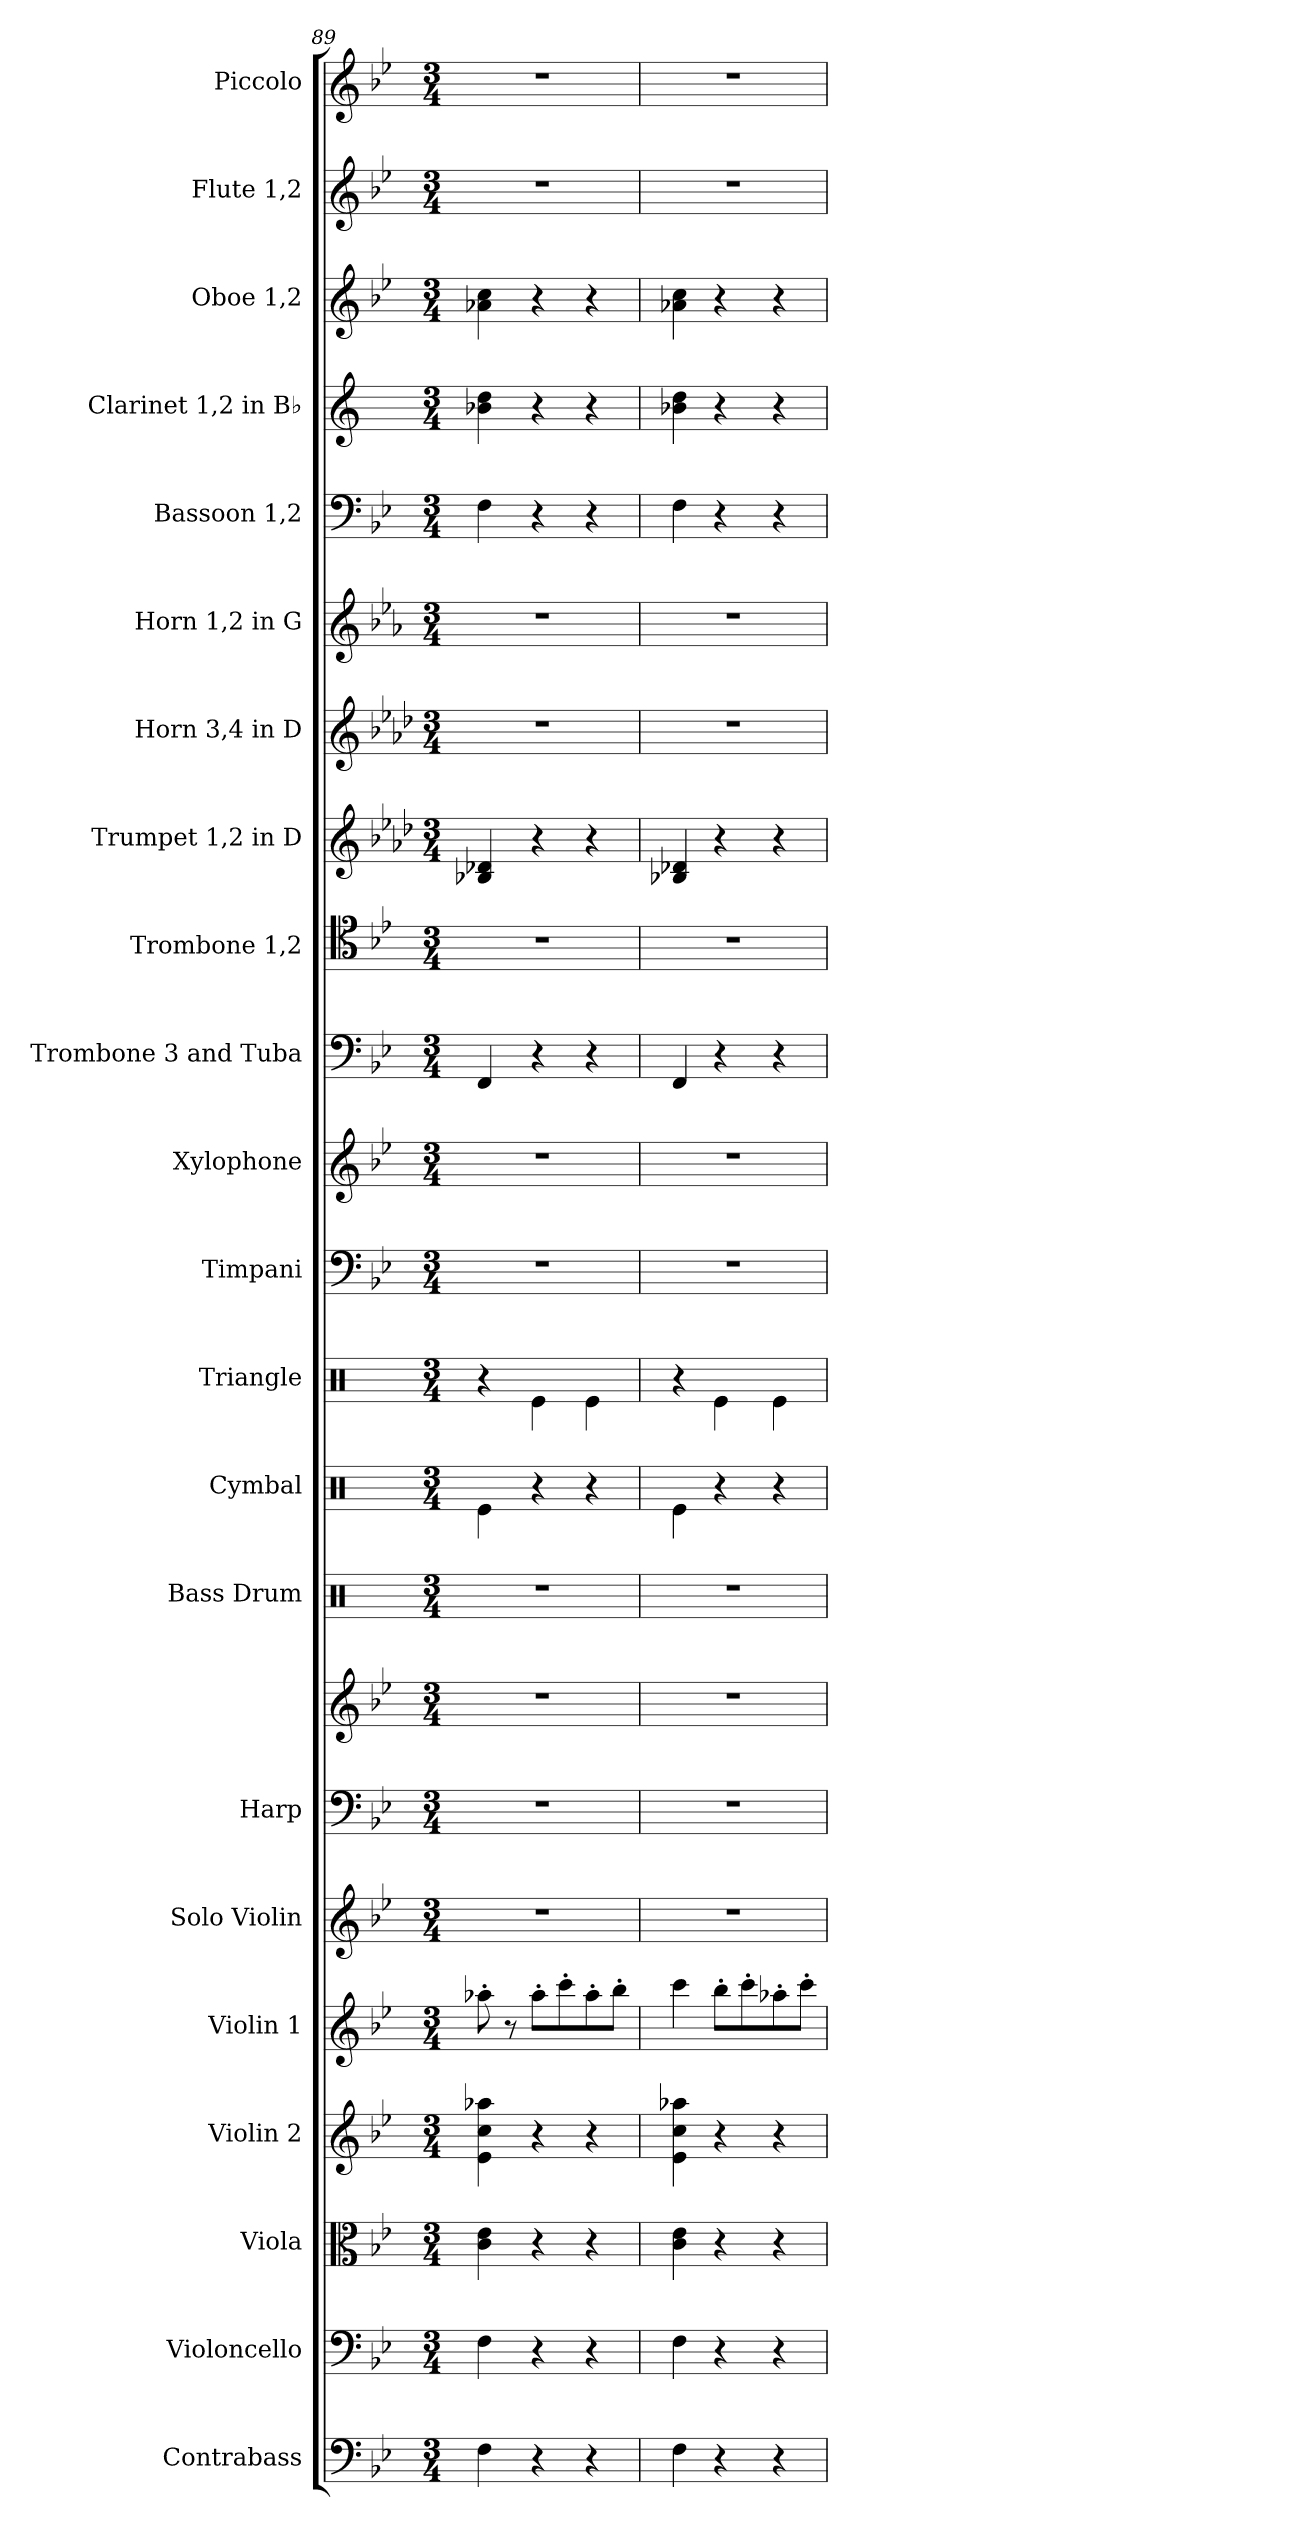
**kern	**kern	**kern	**kern	**kern	**kern	**kern	**kern	**kern	**kern	**kern	**kern	**kern	**kern	**kern	**kern	**kern	**kern	**kern	**kern	**kern	**kern	**kern
*part22	*part21	*part20	*part19	*part18	*part17	*part16	*part16	*part15	*part14	*part13	*part12	*part11	*part10	*part9	*part8	*part7	*part6	*part5	*part4	*part3	*part2	*part1
*staff23	*staff22	*staff21	*staff20	*staff19	*staff18	*staff17	*staff16	*staff15	*staff14	*staff13	*staff12	*staff11	*staff10	*staff9	*staff8	*staff7	*staff6	*staff5	*staff4	*staff3	*staff2	*staff1
*I"Contrabass	*I"Violoncello	*I"Viola	*I"Violin 2	*I"Violin 1	*I"Solo Violin	*I"Harp	*	*I"Bass Drum	*I"Cymbal	*I"Triangle	*I"Timpani	*I"Xylophone	*I"Trombone 3 and Tuba	*I"Trombone 1,2	*I"Trumpet 1,2 in D	*I"Horn 3,4 in D	*I"Horn 1,2 in G	*I"Bassoon 1,2	*I"Clarinet 1,2 in B♭	*I"Oboe 1,2	*I"Flute 1,2	*I"Piccolo
*I'Cb.	*I'Vc.	*I'Vla.	*I'Vln. 2	*I'Vln. 1	*I'Solo Vln.	*I'Hrp.	*	*I'B.D	*I'Cym.	*I'Trgl.	*I'Timp.	*I'Xyl.	*I'Tbn. 3 and Tba.	*I'Tbn. 1,2	*I'Tpt. 1,2 in D	*I'Hn. 3,4 in D	*I'Hn. 1,2 in G	*I'Bsn. 1,2	*I'Cl. 1,2 in B♭	*I'Ob. 1,2	*I'Fl. 1,2	*I'Picc.
!!LO:PB:g=z
*clefF4	*clefF4	*clefC3	*clefG2	*clefG2	*clefG2	*clefF4	*clefG2	*clefX	*clefX	*clefX	*clefF4	*clefG2	*clefF4	*clefC4	*clefG2	*clefG2	*clefG2	*clefF4	*clefG2	*clefG2	*clefG2	*clefG2
*ITrd7c12	*	*	*	*	*	*	*	*	*	*	*	*ITrd-7c-12	*	*	*ITrd-1c-2	*ITrd6c10	*ITrd3c5	*	*ITrd1c2	*	*	*ITrd-7c-12
*k[b-e-]	*k[b-e-]	*k[b-e-]	*k[b-e-]	*k[b-e-]	*k[b-e-]	*k[b-e-]	*k[b-e-]	*k[]	*k[]	*k[]	*k[b-e-]	*k[b-e-]	*k[b-e-]	*k[b-e-]	*k[b-e-]	*k[b-e-]	*k[b-e-]	*k[b-e-]	*k[b-e-]	*k[b-e-]	*k[b-e-]	*k[b-e-]
*M3/4	*M3/4	*M3/4	*M3/4	*M3/4	*M3/4	*M3/4	*M3/4	*M3/4	*M3/4	*M3/4	*M3/4	*M3/4	*M3/4	*M3/4	*M3/4	*M3/4	*M3/4	*M3/4	*M3/4	*M3/4	*M3/4	*M3/4
=89	=89	=89	=89	=89	=89	=89	=89	=89	=89	=89	=89	=89	=89	=89	=89	=89	=89	=89	=89	=89	=89	=89
4FF\	4F\	4c\ 4e-\	4e-\ 4cc\ 4aa-X\	8aa-X'\	2.r	2.r	2.r	2.r	4Re\	4r	2.r	2.r	4FF/	2.r	4cn/ 4e-X/	2.r	2.r	4F\	4a-X\ 4cc\	4a-X\ 4cc\	2.r	2.r
.	.	.	.	8r	.	.	.	.	.	.	.	.	.	.	.	.	.	.	.	.	.	.
4r	4r	4r	4r	8aa-'\L	.	.	.	.	4r	4Re\	.	.	4r	.	4r	.	.	4r	4r	4r	.	.
.	.	.	.	8ccc'\	.	.	.	.	.	.	.	.	.	.	.	.	.	.	.	.	.	.
4r	4r	4r	4r	8aa-'\	.	.	.	.	4r	4Re\	.	.	4r	.	4r	.	.	4r	4r	4r	.	.
.	.	.	.	8bb-'\J	.	.	.	.	.	.	.	.	.	.	.	.	.	.	.	.	.	.
=90	=90	=90	=90	=90	=90	=90	=90	=90	=90	=90	=90	=90	=90	=90	=90	=90	=90	=90	=90	=90	=90	=90
4FF\	4F\	4c\ 4e-\	4e-\ 4cc\ 4aa-X\	4ccc\	2.r	2.r	2.r	2.r	4Re\	4r	2.r	2.r	4FF/	2.r	4cn/ 4e-X/	2.r	2.r	4F\	4a-X\ 4cc\	4a-X\ 4cc\	2.r	2.r
4r	4r	4r	4r	8bb-'\L	.	.	.	.	4r	4Re\	.	.	4r	.	4r	.	.	4r	4r	4r	.	.
.	.	.	.	8ccc'\	.	.	.	.	.	.	.	.	.	.	.	.	.	.	.	.	.	.
4r	4r	4r	4r	8aa-X'\	.	.	.	.	4r	4Re\	.	.	4r	.	4r	.	.	4r	4r	4r	.	.
.	.	.	.	8ccc'\J	.	.	.	.	.	.	.	.	.	.	.	.	.	.	.	.	.	.
=	=	=	=	=	=	=	=	=	=	=	=	=	=	=	=	=	=	=	=	=	=	=
*-	*-	*-	*-	*-	*-	*-	*-	*-	*-	*-	*-	*-	*-	*-	*-	*-	*-	*-	*-	*-	*-	*-
